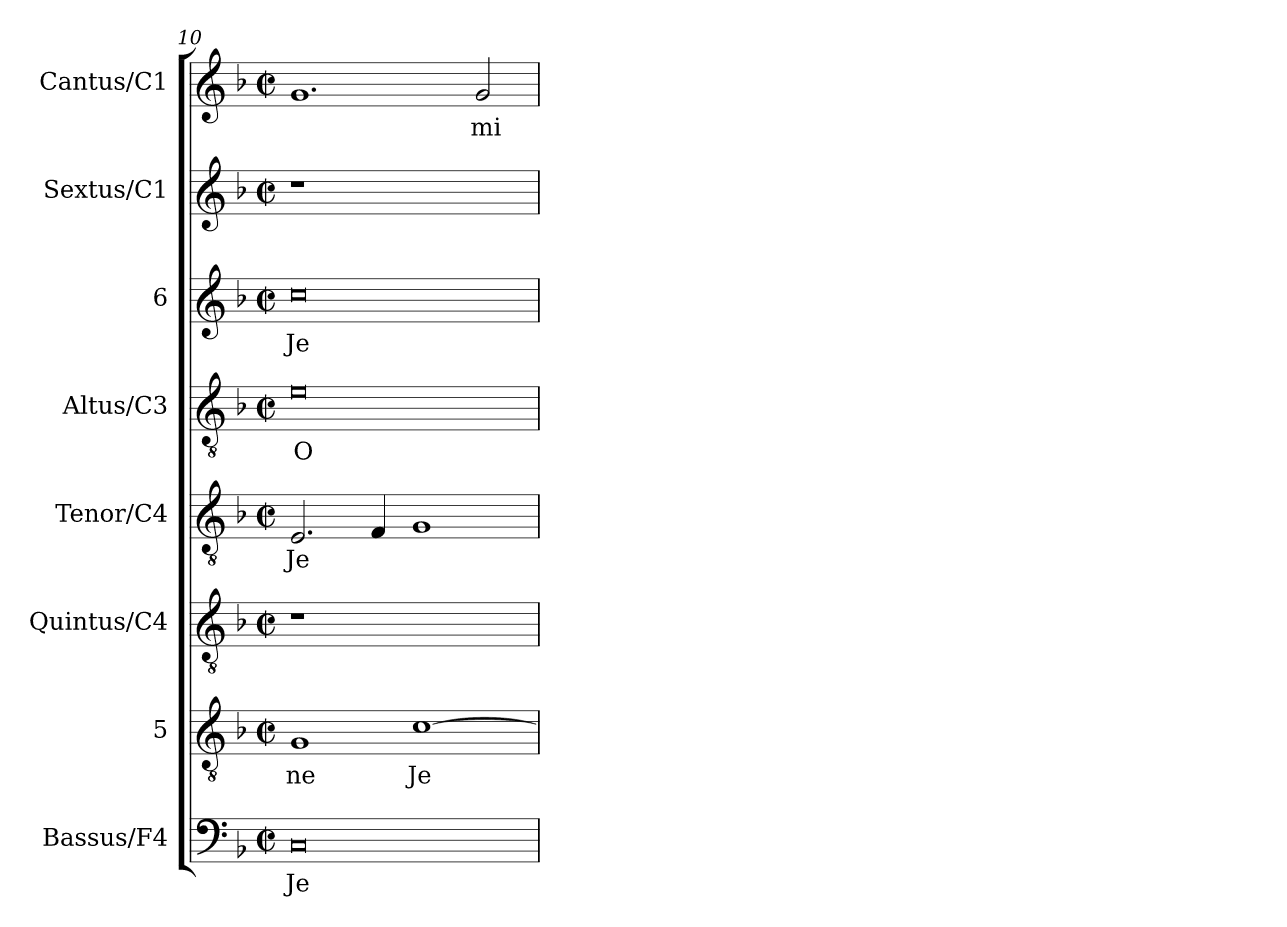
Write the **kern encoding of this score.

**kern	**text	**kern	**text	**kern	**kern	**text	**kern	**text	**kern	**text	**kern	**kern	**text
*part8	*part8	*part7	*part7	*part6	*part5	*part5	*part4	*part4	*part3	*part3	*part2	*part1	*part1
*staff8	*staff8	*staff7	*staff7	*staff6	*staff5	*staff5	*staff4	*staff4	*staff3	*staff3	*staff2	*staff1	*staff1
*I"Bassus/F4	*	*I"5	*	*I"Quintus/C4	*I"Tenor/C4	*	*I"Altus/C3	*	*I"6	*	*I"Sextus/C1	*I"Cantus/C1	*
*I'B	*	*	*	*	*I'T	*	*I'A	*	*	*	*	*I'C	*
*clefF4	*	*clefGv2	*	*clefGv2	*clefGv2	*	*clefGv2	*	*clefG2	*	*clefG2	*clefG2	*
*k[b-]	*	*k[b-]	*	*k[b-]	*k[b-]	*	*k[b-]	*	*k[b-]	*	*k[b-]	*k[b-]	*
*F:	*	*F:	*	*F:	*F:	*	*F:	*	*F:	*	*F:	*F:	*
*M2/2	*	*M2/2	*	*M2/2	*M2/2	*	*M2/2	*	*M2/2	*	*M2/2	*M2/2	*
*met(c|)	*	*met(c|)	*	*met(c|)	*met(c|)	*	*met(c|)	*	*met(c|)	*	*met(c|)	*met(c|)	*
=10	=10	=10	=10	=10	=10	=10	=10	=10	=10	=10	=10	=10	=10
!	!LO:LY:b:rj	!	!LO:LY:b:cj	!	!	!LO:LY:b:rj	!	!LO:LY:b:rj	!	!LO:LY:b:rj	!	!	!LO:LY:b:rj
0C	Je-	1G	-ne	1r	2.E/	Je-	0e	O	0cc	Je-	1r	1.g	--
!	!	!	!	!	!	!LO:LY:b:rj	!	!	!	!	!	!	!
.	.	.	.	.	4F/	--	.	.	.	.	.	.	.
!	!	!	!LO:LY:b:cj	!	!	!LO:LY:b:rj	!	!	!	!	!	!	!
.	.	[<1c	Je-	1ryy	1G	--	.	.	.	.	1ryy	.	.
!	!	!	!	!	!	!	!	!	!	!	!	!	!LO:LY:b:rj
.	.	.	.	.	.	.	.	.	.	.	.	2g/	-mi-
=	=	=	=	=	=	=	=	=	=	=	=	=	=
*-	*-	*-	*-	*-	*-	*-	*-	*-	*-	*-	*-	*-	*-
